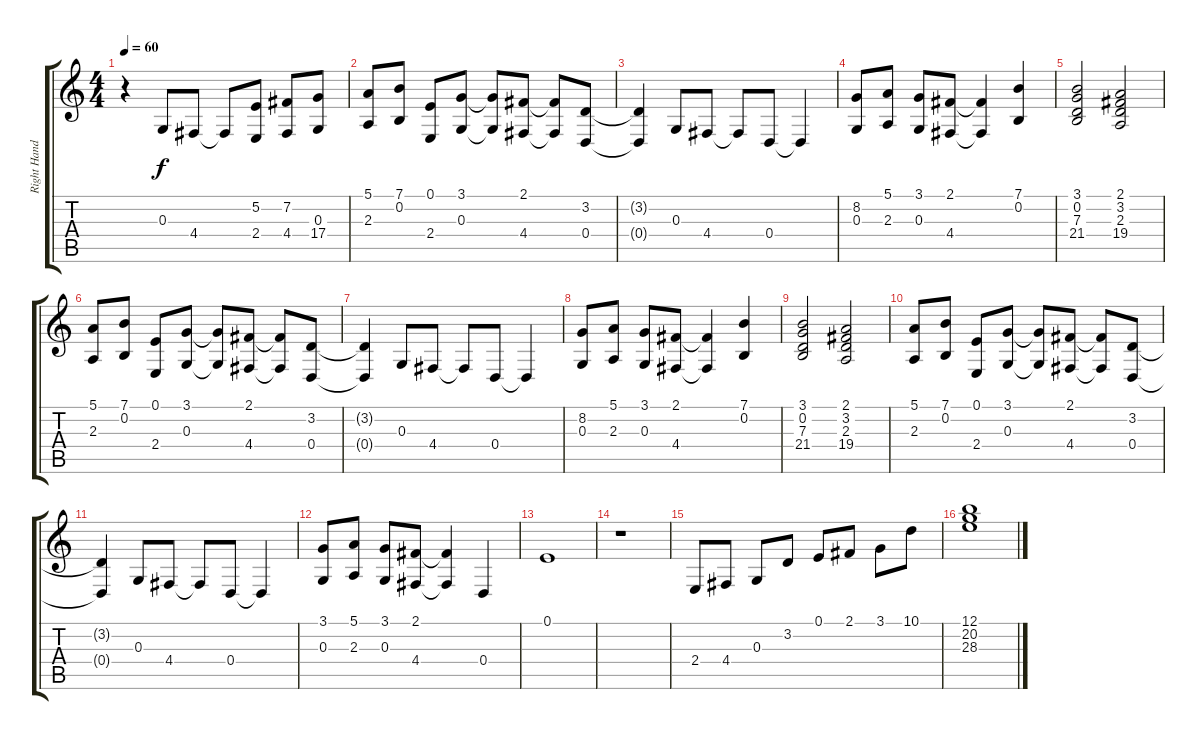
\track ("Right Hand" "Right Hand") {instrument acousticgrandpiano}
\staff {score tabs}
\tuning (E4 B3 G3 D3 A2 E2) {hide}
\ts (4 4)
\tempo 60
\clef g2
\ks c
r.4{dy f} 0.3.8 4.4.8 4.4{t}.8 (5.2 2.4).8 (7.2 4.4).8 (0.3 17.4).8 |
(5.1 2.3).8 (7.1 0.2).8 (0.1 2.4).8 (3.1 0.3).8 (3.1{t} 0.3{t}).8 (2.1 4.4).8 (2.1{t} 4.4{t}).8 (3.2 0.4).8 |
(3.2{t} 0.4{t}).4 0.3.8 4.4.8 4.4{t}.8 0.4.8 0.4{t}.4 |
(8.2 0.3).8 (5.1 2.3).8 (3.1 0.3).8 (2.1 4.4).8 (2.1{t} 4.4{t}).4 (7.1 0.2).4 |
(3.1 0.2 7.3 21.4).2 (2.1 3.2 2.3 19.4).2 |
(5.1 2.3).8 (7.1 0.2).8 (0.1 2.4).8 (3.1 0.3).8 (3.1{t} 0.3{t}).8 (2.1 4.4).8 (2.1{t} 4.4{t}).8 (3.2 0.4).8 |
(3.2{t} 0.4{t}).4 0.3.8 4.4.8 4.4{t}.8 0.4.8 0.4{t}.4 |
(8.2 0.3).8 (5.1 2.3).8 (3.1 0.3).8 (2.1 4.4).8 (2.1{t} 4.4{t}).4 (7.1 0.2).4 |
(3.1 0.2 7.3 21.4).2 (2.1 3.2 2.3 19.4).2 |
(5.1 2.3).8 (7.1 0.2).8 (0.1 2.4).8 (3.1 0.3).8 (3.1{t} 0.3{t}).8 (2.1 4.4).8 (2.1{t} 4.4{t}).8 (3.2 0.4).8 |
(3.2{t} 0.4{t}).4 0.3.8 4.4.8 4.4{t}.8 0.4.8 0.4{t}.4 |
(3.1 0.3).8 (5.1 2.3).8 (3.1 0.3).8 (2.1 4.4).8 (2.1{t} 4.4{t}).4 0.4.4 |
0.1.1 |
r.1 |
2.4.8 4.4.8 0.3.8 3.2.8 0.1.8 2.1.8 3.1.8 10.1.8 |
(12.1 20.2 28.3).1
